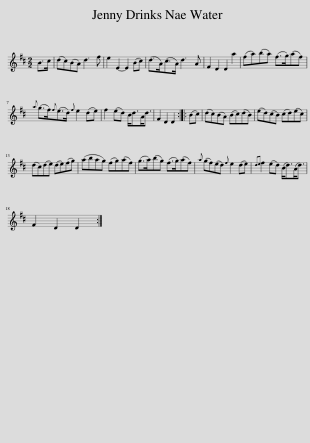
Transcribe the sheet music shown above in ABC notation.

X:1
L:1/8
M:2/2
I:linebreak $
K:D
V:1 treble
V:1
 B>c | (dc)(BA) d3 f | e2 E2- E2 (Bc) | (d>A)(c>A) d3 A | F2 D2 D2 a2 | %5
 (fa)(ba) (f>g)(af) |${a} (g>f){f}(e>d){f} e2 (de) | f2 (ed) B<dA<d | F2 D2 D2 :: (Bc) | %10
 (dc)(BA) (Bc)(dB) | (ed)(cB) (cd)(ec) |$ (dc)(de) (de)(fg) | (abag) (fg)(af) | (g>a)(bg) (f>g)(af) | %15
{a} (gf)(ed){f} e2 (de) |{de} f2 (ed) (B<d)(A<d) |$ F2 D2 D2 :| %18
